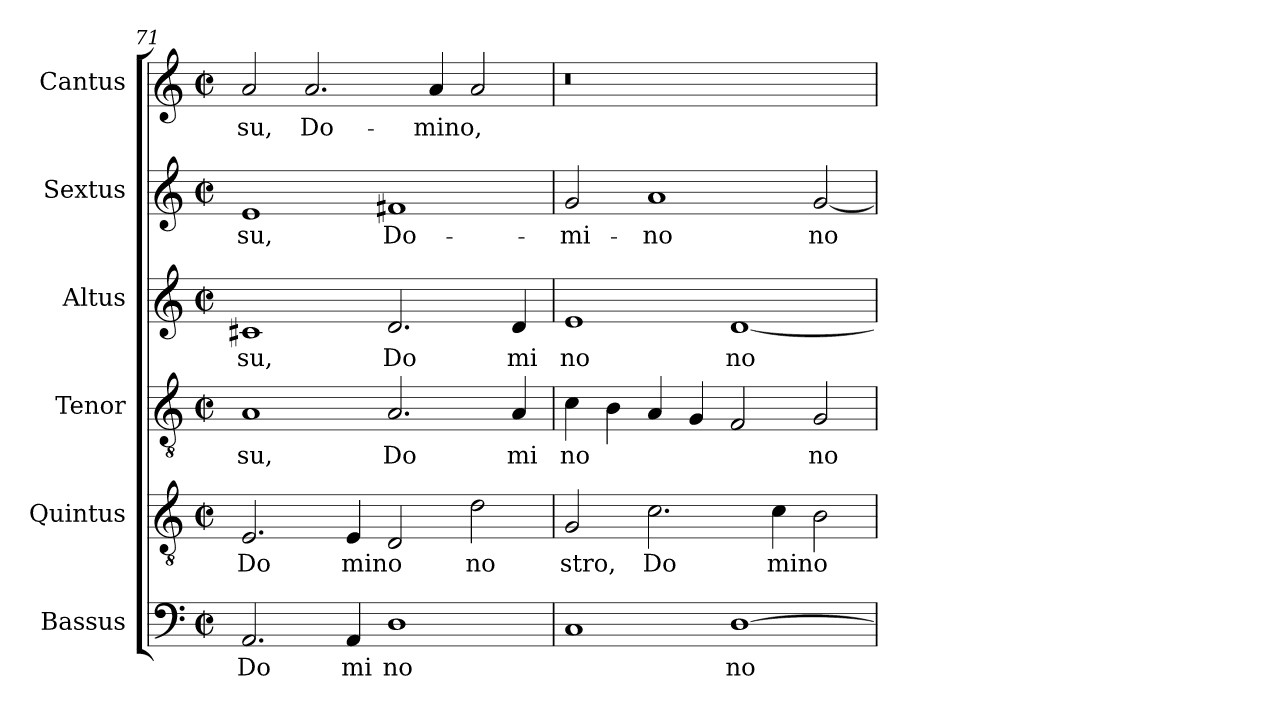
**kern	**text	**kern	**text	**kern	**text	**kern	**text	**kern	**text	**kern	**text
*part6	*part6	*part5	*part5	*part4	*part4	*part3	*part3	*part2	*part2	*part1	*part1
*staff6	*staff6	*staff5	*staff5	*staff4	*staff4	*staff3	*staff3	*staff2	*staff2	*staff1	*staff1
*I"Bassus	*	*I"Quintus	*	*I"Tenor	*	*I"Altus	*	*I"Sextus	*	*I"Cantus	*
!!LO:LB:g=z
*clefF4	*	*clefGv2	*	*clefGv2	*	*clefG2	*	*clefG2	*	*clefG2	*
*M2/2	*	*M2/2	*	*M2/2	*	*M2/2	*	*M2/2	*	*M2/2	*
*met(c|)	*	*met(c|)	*	*met(c|)	*	*met(c|)	*	*met(c|)	*	*met(c|)	*
=71	=71	=71	=71	=71	=71	=71	=71	=71	=71	=71	=71
!	!LO:LY:b:cj	!	!LO:LY:b:cj	!	!LO:LY:b:cj	!	!LO:LY:b:cj	!	!LO:LY:b:cj	!	!LO:LY:b:cj
2.AA/	Do	2.E/	Do	1A	su,	1c#X	su,	1e	-su,	2a/	su,
!	!	!	!	!	!	!	!	!	!	!	!LO:LY:b:cj
.	.	.	.	.	.	.	.	.	.	2.a/	Do-
!	!LO:LY:b:cj	!	!LO:LY:b:cj	!	!	!	!	!	!	!	!
4AA/	mi	4E/	mino	.	.	.	.	.	.	.	.
!	!LO:LY:b:cj	!	!	!	!LO:LY:b:cj	!	!LO:LY:b:cj	!	!LO:LY:b:cj	!	!
1D	no	2D/	.	2.A/	Do	2.d/	Do	1f#X	Do-	.	.
!	!	!	!	!	!	!	!	!	!	!	!LO:LY:b
.	.	.	.	.	.	.	.	.	.	4a/	-mino,
!	!	!	!LO:LY:b:cj	!	!	!	!	!	!	!	!
.	.	2d\	no	.	.	.	.	.	.	2a/	.
!	!	!	!	!	!LO:LY:b:cj	!	!LO:LY:b:cj	!	!	!	!
.	.	.	.	4A/	mi	4d/	mi	.	.	.	.
=72	=72	=72	=72	=72	=72	=72	=72	=72	=72	=72	=72
!	!	!	!LO:LY:b:cj	!	!LO:LY:b:cj	!	!LO:LY:b:cj	!	!LO:LY:b:cj	!	!
1C	.	2G/	stro,	4c\	no	1e	no	2g/	-mi-	0r	.
.	.	.	.	4B\	.	.	.	.	.	.	.
!	!	!	!LO:LY:b:cj	!	!	!	!	!	!LO:LY:b:cj	!	!
.	.	2.c\	Do	4A/	.	.	.	1a	-no	.	.
.	.	.	.	4G/	.	.	.	.	.	.	.
!	!LO:LY:b:cj	!	!	!	!	!	!LO:LY:b:cj	!	!	!	!
[>1D	no	.	.	2F/	.	[<1d	no	.	.	.	.
!	!	!	!LO:LY:b:cj	!	!	!	!	!	!	!	!
.	.	4c\	mino	.	.	.	.	.	.	.	.
!	!	!	!	!	!LO:LY:b:cj	!	!	!	!LO:LY:b:cj	!	!
.	.	2B\	.	2G/	no	.	.	[<2g/	no-	.	.
=	=	=	=	=	=	=	=	=	=	=	=
*-	*-	*-	*-	*-	*-	*-	*-	*-	*-	*-	*-
